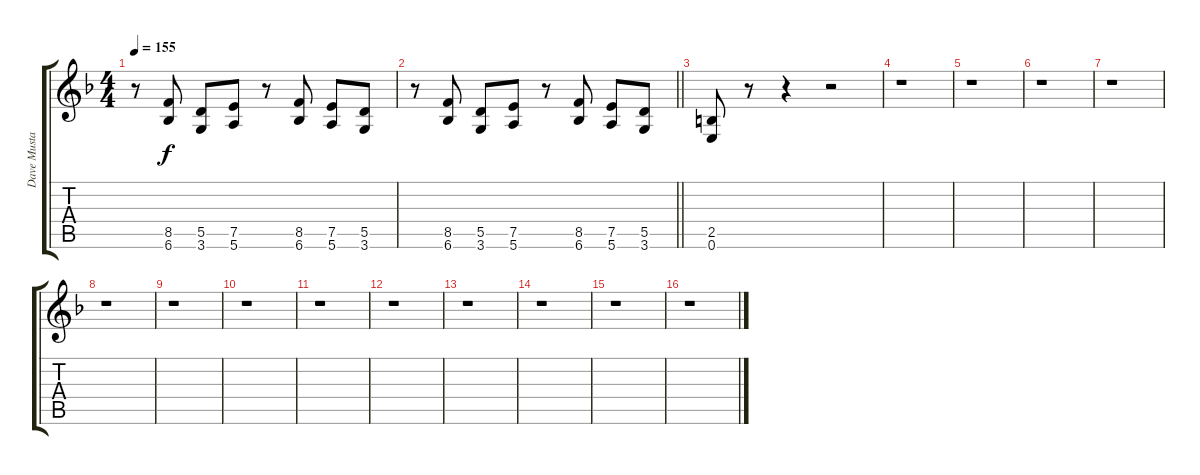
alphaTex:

\track ("Dave Mustaine" "Dave Musta") {instrument distortionguitar}
\staff {score tabs}
\tuning (E4 B3 G3 D3 A2 E2) {hide}
\ts (4 4)
\tempo 155
\clef g2
\ks f
r.8{dy f instrument distortionguitar} (8.5 6.6).8 (5.5 3.6).8 (7.5 5.6).8 r.8 (8.5 6.6).8 (7.5 5.6).8 (5.5 3.6).8 |
\barLineRight lightlight
r.8 (8.5 6.6).8 (5.5 3.6).8 (7.5 5.6).8 r.8 (8.5 6.6).8 (7.5 5.6).8 (5.5 3.6).8 |
(2.5 0.6).8 r.8 r.4 r.2 |
r.1 |
r.1 |
r.1 |
r.1 |
r.1 |
r.1 |
r.1 |
r.1 |
r.1 |
r.1 |
r.1 |
r.1 |
r.1
